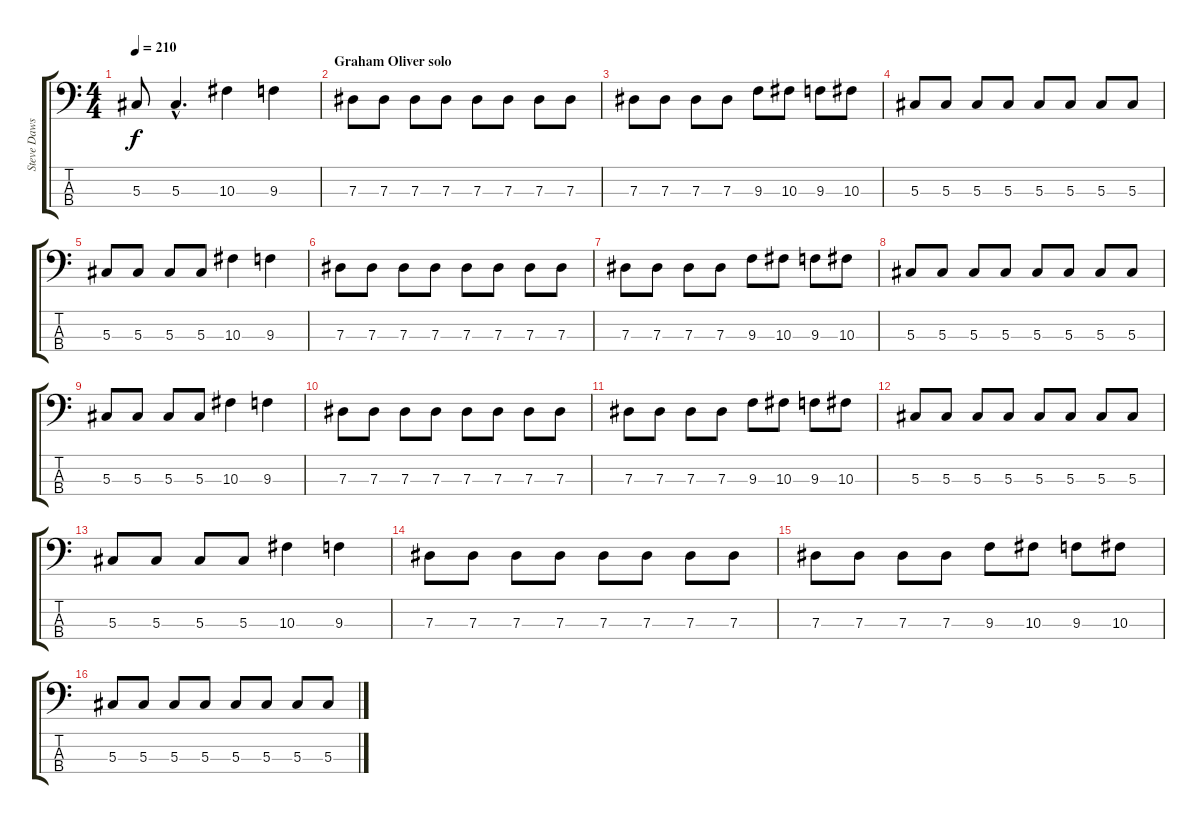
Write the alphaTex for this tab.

\track ("Steve Dawson" "Steve Daws") {instrument electricbassfinger}
\staff {score tabs}
\tuning (Gb2 Db2 Ab1 Eb1) {hide}
\ts (4 4)
\tempo 210
\clef f4
\ks c
5.3{t}.8{dy f} 5.3{hac}.4{d} 10.3.4 9.3.4 |
\section ("" "Graham Oliver solo")
7.3.8 7.3.8 7.3.8 7.3.8 7.3.8 7.3.8 7.3.8 7.3.8 |
7.3.8 7.3.8 7.3.8 7.3.8 9.3.8 10.3.8 9.3.8 10.3.8 |
5.3.8 5.3.8 5.3.8 5.3.8 5.3.8 5.3.8 5.3.8 5.3.8 |
5.3.8 5.3.8 5.3.8 5.3.8 10.3.4 9.3.4 |
7.3.8 7.3.8 7.3.8 7.3.8 7.3.8 7.3.8 7.3.8 7.3.8 |
7.3.8 7.3.8 7.3.8 7.3.8 9.3.8 10.3.8 9.3.8 10.3.8 |
5.3.8 5.3.8 5.3.8 5.3.8 5.3.8 5.3.8 5.3.8 5.3.8 |
5.3.8 5.3.8 5.3.8 5.3.8 10.3.4 9.3.4 |
7.3.8 7.3.8 7.3.8 7.3.8 7.3.8 7.3.8 7.3.8 7.3.8 |
7.3.8 7.3.8 7.3.8 7.3.8 9.3.8 10.3.8 9.3.8 10.3.8 |
5.3.8 5.3.8 5.3.8 5.3.8 5.3.8 5.3.8 5.3.8 5.3.8 |
5.3.8 5.3.8 5.3.8 5.3.8 10.3.4 9.3.4 |
7.3.8 7.3.8 7.3.8 7.3.8 7.3.8 7.3.8 7.3.8 7.3.8 |
7.3.8 7.3.8 7.3.8 7.3.8 9.3.8 10.3.8 9.3.8 10.3.8 |
5.3.8 5.3.8 5.3.8 5.3.8 5.3.8 5.3.8 5.3.8 5.3.8
